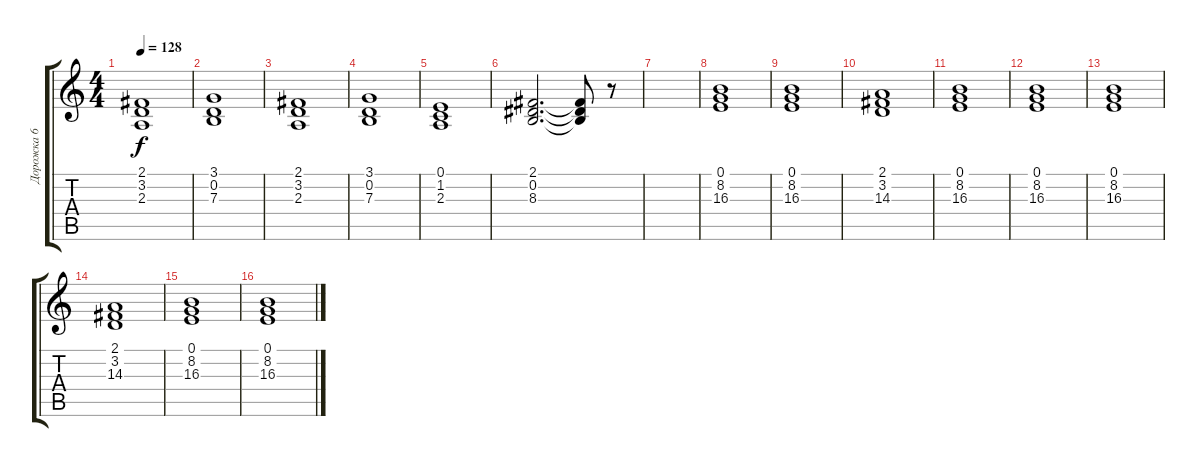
\track ("Дорожка 6" "Дорожка 6") {instrument tremolostrings}
\staff {score tabs}
\tuning (E4 B3 G3 D3 A2 E2) {hide}
\ts (4 4)
\tempo 128
\clef g2
\ks c
(2.1 3.2 2.3).1{dy f} |
(3.1 0.2 7.3).1 |
(2.1 3.2 2.3).1 |
(3.1 0.2 7.3).1 |
(0.1 1.2 2.3).1 |
(2.1 0.2 8.3).2{d} (2.1{t} 0.2{t} 8.3{t}).8 r.8 |
|
(0.1 8.2 16.3).1 |
(0.1 8.2 16.3).1 |
(2.1 3.2 14.3).1 |
(0.1 8.2 16.3).1 |
(0.1 8.2 16.3).1 |
(0.1 8.2 16.3).1 |
(2.1 3.2 14.3).1 |
(0.1 8.2 16.3).1 |
(0.1 8.2 16.3).1
